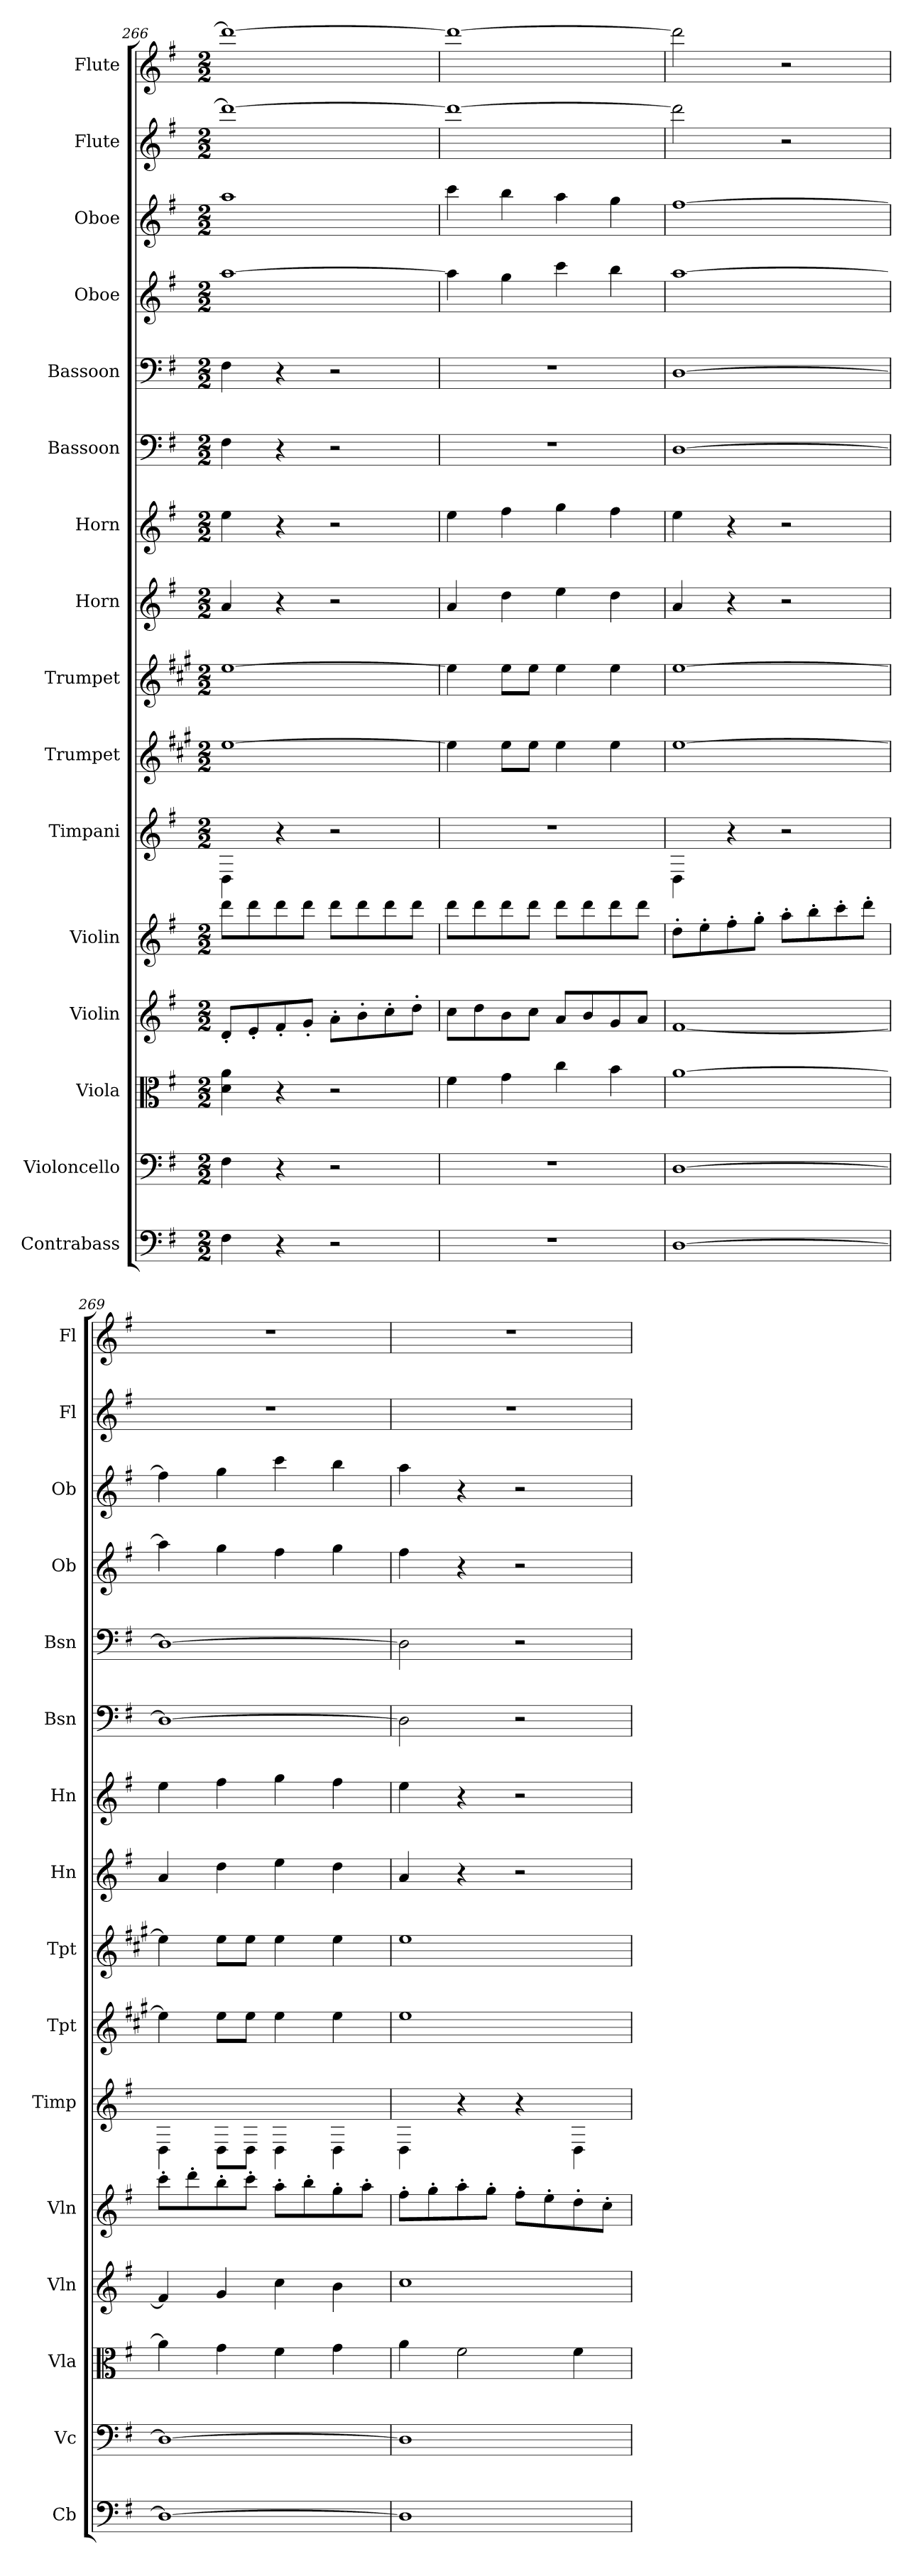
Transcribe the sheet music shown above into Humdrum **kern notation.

**kern	**kern	**kern	**kern	**kern	**kern	**kern	**kern	**kern	**kern	**kern	**kern	**kern	**kern	**kern	**kern
*part16	*part15	*part14	*part13	*part12	*part11	*part10	*part9	*part8	*part7	*part6	*part5	*part4	*part3	*part2	*part1
*staff16	*staff15	*staff14	*staff13	*staff12	*staff11	*staff10	*staff9	*staff8	*staff7	*staff6	*staff5	*staff4	*staff3	*staff2	*staff1
*I"Contrabass	*I"Violoncello	*I"Viola	*I"Violin	*I"Violin	*I"Timpani	*I"Trumpet	*I"Trumpet	*I"Horn	*I"Horn	*I"Bassoon	*I"Bassoon	*I"Oboe	*I"Oboe	*I"Flute	*I"Flute
*I'Cb	*I'Vc	*I'Vla	*I'Vln	*I'Vln	*I'Timp	*I'Tpt	*I'Tpt	*I'Hn	*I'Hn	*I'Bsn	*I'Bsn	*I'Ob	*I'Ob	*I'Fl	*I'Fl
*clefF4	*clefF4	*clefC3	*clefG2	*clefG2	*clefG2	*clefG2	*clefG2	*clefG2	*clefG2	*clefF4	*clefF4	*clefG2	*clefG2	*clefG2	*clefG2
*ITrd7c12	*	*	*	*	*	*ITrd1c2	*ITrd1c2	*ITrd4c7	*ITrd4c7	*	*	*	*	*	*
*k[f#]	*k[f#]	*k[f#]	*k[f#]	*k[f#]	*k[f#]	*k[f#]	*k[f#]	*k[]	*k[]	*k[f#]	*k[f#]	*k[f#]	*k[f#]	*k[f#]	*k[f#]
*M2/2	*M2/2	*M2/2	*M2/2	*M2/2	*M2/2	*M2/2	*M2/2	*M2/2	*M2/2	*M2/2	*M2/2	*M2/2	*M2/2	*M2/2	*M2/2
=266	=266	=266	=266	=266	=266	=266	=266	=266	=266	=266	=266	=266	=266	=266	=266
4FF#\	4F#\	4d\ 4a\	8d'/L	8ddd\L	4D\	[1dd	[1dd	4d/	4a\	4F#\	4F#\	[1aa	1aa	1ddd_	1ddd_
.	.	.	8e'/	8ddd\	.	.	.	.	.	.	.	.	.	.	.
4r	4r	4r	8f#'/	8ddd\	4r	.	.	4r	4r	4r	4r	.	.	.	.
.	.	.	8g'/J	8ddd\J	.	.	.	.	.	.	.	.	.	.	.
2r	2r	2r	8a'\L	8ddd\L	2r	.	.	2r	2r	2r	2r	.	.	.	.
.	.	.	8b'\	8ddd\	.	.	.	.	.	.	.	.	.	.	.
.	.	.	8cc'\	8ddd\	.	.	.	.	.	.	.	.	.	.	.
.	.	.	8dd'\J	8ddd\J	.	.	.	.	.	.	.	.	.	.	.
=267	=267	=267	=267	=267	=267	=267	=267	=267	=267	=267	=267	=267	=267	=267	=267
1r	1r	4f#\	8cc\L	8ddd\L	1r	4dd\]	4dd\]	4d/	4a\	1r	1r	4aa\]	4ccc\	1ddd_	1ddd_
.	.	.	8dd\	8ddd\	.	.	.	.	.	.	.	.	.	.	.
.	.	4g\	8b\	8ddd\	.	8dd\L	8dd\L	4g\	4b\	.	.	4gg\	4bb\	.	.
.	.	.	8cc\J	8ddd\J	.	8dd\J	8dd\J	.	.	.	.	.	.	.	.
.	.	4cc\	8a/L	8ddd\L	.	4dd\	4dd\	4a\	4cc\	.	.	4ccc\	4aa\	.	.
.	.	.	8b/	8ddd\	.	.	.	.	.	.	.	.	.	.	.
.	.	4b\	8g/	8ddd\	.	4dd\	4dd\	4g\	4b\	.	.	4bb\	4gg\	.	.
.	.	.	8a/J	8ddd\J	.	.	.	.	.	.	.	.	.	.	.
=268	=268	=268	=268	=268	=268	=268	=268	=268	=268	=268	=268	=268	=268	=268	=268
[1DD	[1D	[1a	[1f#	8dd'\L	4D\	[1dd	[1dd	4d/	4a\	[1D	[1D	[1aa	[1ff#	2ddd\]	2ddd\]
.	.	.	.	8ee'\	.	.	.	.	.	.	.	.	.	.	.
.	.	.	.	8ff#'\	4r	.	.	4r	4r	.	.	.	.	.	.
.	.	.	.	8gg'\J	.	.	.	.	.	.	.	.	.	.	.
.	.	.	.	8aa'\L	2r	.	.	2r	2r	.	.	.	.	2r	2r
.	.	.	.	8bb'\	.	.	.	.	.	.	.	.	.	.	.
.	.	.	.	8ccc'\	.	.	.	.	.	.	.	.	.	.	.
.	.	.	.	8ddd'\J	.	.	.	.	.	.	.	.	.	.	.
=269	=269	=269	=269	=269	=269	=269	=269	=269	=269	=269	=269	=269	=269	=269	=269
1DD_	1D_	4a\]	4f#/]	8ccc'\L	4D\	4dd\]	4dd\]	4d/	4a\	1D_	1D_	4aa\]	4ff#\]	1r	1r
.	.	.	.	8ddd'\	.	.	.	.	.	.	.	.	.	.	.
.	.	4g\	4g/	8bb'\	8D\L	8dd\L	8dd\L	4g\	4b\	.	.	4gg\	4gg\	.	.
.	.	.	.	8ccc'\J	8D\J	8dd\J	8dd\J	.	.	.	.	.	.	.	.
.	.	4f#\	4cc\	8aa'\L	4D\	4dd\	4dd\	4a\	4cc\	.	.	4ff#\	4ccc\	.	.
.	.	.	.	8bb'\	.	.	.	.	.	.	.	.	.	.	.
.	.	4g\	4b\	8gg'\	4D\	4dd\	4dd\	4g\	4b\	.	.	4gg\	4bb\	.	.
.	.	.	.	8aa'\J	.	.	.	.	.	.	.	.	.	.	.
=270	=270	=270	=270	=270	=270	=270	=270	=270	=270	=270	=270	=270	=270	=270	=270
1DD]	1D]	4a\	1cc	8ff#'\L	4D\	1dd	1dd	4d/	4a\	2D\]	2D\]	4ff#\	4aa\	1r	1r
.	.	.	.	8gg'\	.	.	.	.	.	.	.	.	.	.	.
.	.	2f#\	.	8aa'\	4r	.	.	4r	4r	.	.	4r	4r	.	.
.	.	.	.	8gg'\J	.	.	.	.	.	.	.	.	.	.	.
.	.	.	.	8ff#'\L	4r	.	.	2r	2r	2r	2r	2r	2r	.	.
.	.	.	.	8ee'\	.	.	.	.	.	.	.	.	.	.	.
.	.	4f#\	.	8dd'\	4D\	.	.	.	.	.	.	.	.	.	.
.	.	.	.	8cc'\J	.	.	.	.	.	.	.	.	.	.	.
=	=	=	=	=	=	=	=	=	=	=	=	=	=	=	=
*-	*-	*-	*-	*-	*-	*-	*-	*-	*-	*-	*-	*-	*-	*-	*-
